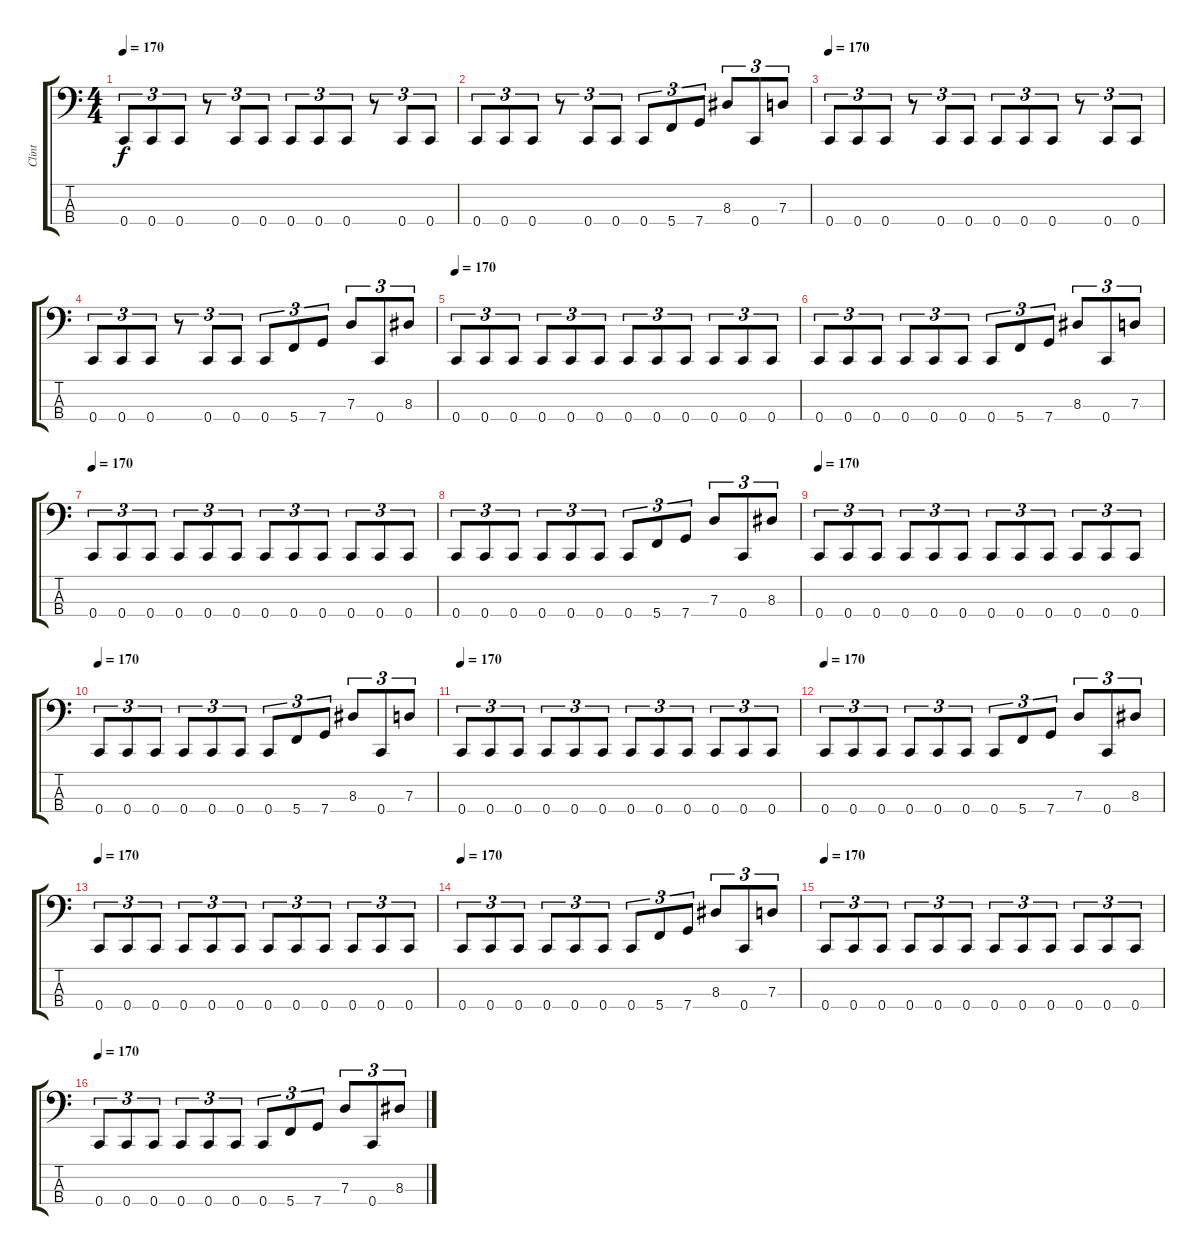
\track ("Clint" "Clint") {instrument electricbasspick}
\staff {score tabs}
\tuning (F2 C2 G1 C1) {hide}
\ts (4 4)
\tempo 170
\clef f4
\ks c
0.4.8{tu (3 2) dy f} 0.4.8{tu (3 2)} 0.4.8{tu (3 2)} r.8{tu (3 2)} 0.4.8{tu (3 2)} 0.4.8{tu (3 2)} 0.4.8{tu (3 2)} 0.4.8{tu (3 2)} 0.4.8{tu (3 2)} r.8{tu (3 2)} 0.4.8{tu (3 2)} 0.4.8{tu (3 2)} |
0.4.8{tu (3 2)} 0.4.8{tu (3 2)} 0.4.8{tu (3 2)} r.8{tu (3 2)} 0.4.8{tu (3 2)} 0.4.8{tu (3 2)} 0.4.8{tu (3 2)} 5.4.8{tu (3 2)} 7.4.8{tu (3 2)} 8.3.8{tu (3 2)} 0.4.8{tu (3 2)} 7.3.8{tu (3 2)} |
\tempo 170
0.4.8{tu (3 2)} 0.4.8{tu (3 2)} 0.4.8{tu (3 2)} r.8{tu (3 2)} 0.4.8{tu (3 2)} 0.4.8{tu (3 2)} 0.4.8{tu (3 2)} 0.4.8{tu (3 2)} 0.4.8{tu (3 2)} r.8{tu (3 2)} 0.4.8{tu (3 2)} 0.4.8{tu (3 2)} |
0.4.8{tu (3 2)} 0.4.8{tu (3 2)} 0.4.8{tu (3 2)} r.8{tu (3 2)} 0.4.8{tu (3 2)} 0.4.8{tu (3 2)} 0.4.8{tu (3 2)} 5.4.8{tu (3 2)} 7.4.8{tu (3 2)} 7.3.8{tu (3 2)} 0.4.8{tu (3 2)} 8.3.8{tu (3 2)} |
\tempo 170
0.4.8{tu (3 2)} 0.4.8{tu (3 2)} 0.4.8{tu (3 2)} 0.4.8{tu (3 2)} 0.4.8{tu (3 2)} 0.4.8{tu (3 2)} 0.4.8{tu (3 2)} 0.4.8{tu (3 2)} 0.4.8{tu (3 2)} 0.4.8{tu (3 2)} 0.4.8{tu (3 2)} 0.4.8{tu (3 2)} |
0.4.8{tu (3 2)} 0.4.8{tu (3 2)} 0.4.8{tu (3 2)} 0.4.8{tu (3 2)} 0.4.8{tu (3 2)} 0.4.8{tu (3 2)} 0.4.8{tu (3 2)} 5.4.8{tu (3 2)} 7.4.8{tu (3 2)} 8.3.8{tu (3 2)} 0.4.8{tu (3 2)} 7.3.8{tu (3 2)} |
\tempo 170
0.4.8{tu (3 2)} 0.4.8{tu (3 2)} 0.4.8{tu (3 2)} 0.4.8{tu (3 2)} 0.4.8{tu (3 2)} 0.4.8{tu (3 2)} 0.4.8{tu (3 2)} 0.4.8{tu (3 2)} 0.4.8{tu (3 2)} 0.4.8{tu (3 2)} 0.4.8{tu (3 2)} 0.4.8{tu (3 2)} |
0.4.8{tu (3 2)} 0.4.8{tu (3 2)} 0.4.8{tu (3 2)} 0.4.8{tu (3 2)} 0.4.8{tu (3 2)} 0.4.8{tu (3 2)} 0.4.8{tu (3 2)} 5.4.8{tu (3 2)} 7.4.8{tu (3 2)} 7.3.8{tu (3 2)} 0.4.8{tu (3 2)} 8.3.8{tu (3 2)} |
\tempo 170
0.4.8{tu (3 2)} 0.4.8{tu (3 2)} 0.4.8{tu (3 2)} 0.4.8{tu (3 2)} 0.4.8{tu (3 2)} 0.4.8{tu (3 2)} 0.4.8{tu (3 2)} 0.4.8{tu (3 2)} 0.4.8{tu (3 2)} 0.4.8{tu (3 2)} 0.4.8{tu (3 2)} 0.4.8{tu (3 2)} |
\tempo 170
0.4.8{tu (3 2)} 0.4.8{tu (3 2)} 0.4.8{tu (3 2)} 0.4.8{tu (3 2)} 0.4.8{tu (3 2)} 0.4.8{tu (3 2)} 0.4.8{tu (3 2)} 5.4.8{tu (3 2)} 7.4.8{tu (3 2)} 8.3.8{tu (3 2)} 0.4.8{tu (3 2)} 7.3.8{tu (3 2)} |
\tempo 170
0.4.8{tu (3 2)} 0.4.8{tu (3 2)} 0.4.8{tu (3 2)} 0.4.8{tu (3 2)} 0.4.8{tu (3 2)} 0.4.8{tu (3 2)} 0.4.8{tu (3 2)} 0.4.8{tu (3 2)} 0.4.8{tu (3 2)} 0.4.8{tu (3 2)} 0.4.8{tu (3 2)} 0.4.8{tu (3 2)} |
\tempo 170
0.4.8{tu (3 2)} 0.4.8{tu (3 2)} 0.4.8{tu (3 2)} 0.4.8{tu (3 2)} 0.4.8{tu (3 2)} 0.4.8{tu (3 2)} 0.4.8{tu (3 2)} 5.4.8{tu (3 2)} 7.4.8{tu (3 2)} 7.3.8{tu (3 2)} 0.4.8{tu (3 2)} 8.3.8{tu (3 2)} |
\tempo 170
0.4.8{tu (3 2)} 0.4.8{tu (3 2)} 0.4.8{tu (3 2)} 0.4.8{tu (3 2)} 0.4.8{tu (3 2)} 0.4.8{tu (3 2)} 0.4.8{tu (3 2)} 0.4.8{tu (3 2)} 0.4.8{tu (3 2)} 0.4.8{tu (3 2)} 0.4.8{tu (3 2)} 0.4.8{tu (3 2)} |
\tempo 170
0.4.8{tu (3 2)} 0.4.8{tu (3 2)} 0.4.8{tu (3 2)} 0.4.8{tu (3 2)} 0.4.8{tu (3 2)} 0.4.8{tu (3 2)} 0.4.8{tu (3 2)} 5.4.8{tu (3 2)} 7.4.8{tu (3 2)} 8.3.8{tu (3 2)} 0.4.8{tu (3 2)} 7.3.8{tu (3 2)} |
\tempo 170
0.4.8{tu (3 2)} 0.4.8{tu (3 2)} 0.4.8{tu (3 2)} 0.4.8{tu (3 2)} 0.4.8{tu (3 2)} 0.4.8{tu (3 2)} 0.4.8{tu (3 2)} 0.4.8{tu (3 2)} 0.4.8{tu (3 2)} 0.4.8{tu (3 2)} 0.4.8{tu (3 2)} 0.4.8{tu (3 2)} |
\tempo 170
0.4.8{tu (3 2)} 0.4.8{tu (3 2)} 0.4.8{tu (3 2)} 0.4.8{tu (3 2)} 0.4.8{tu (3 2)} 0.4.8{tu (3 2)} 0.4.8{tu (3 2)} 5.4.8{tu (3 2)} 7.4.8{tu (3 2)} 7.3.8{tu (3 2)} 0.4.8{tu (3 2)} 8.3.8{tu (3 2)}
